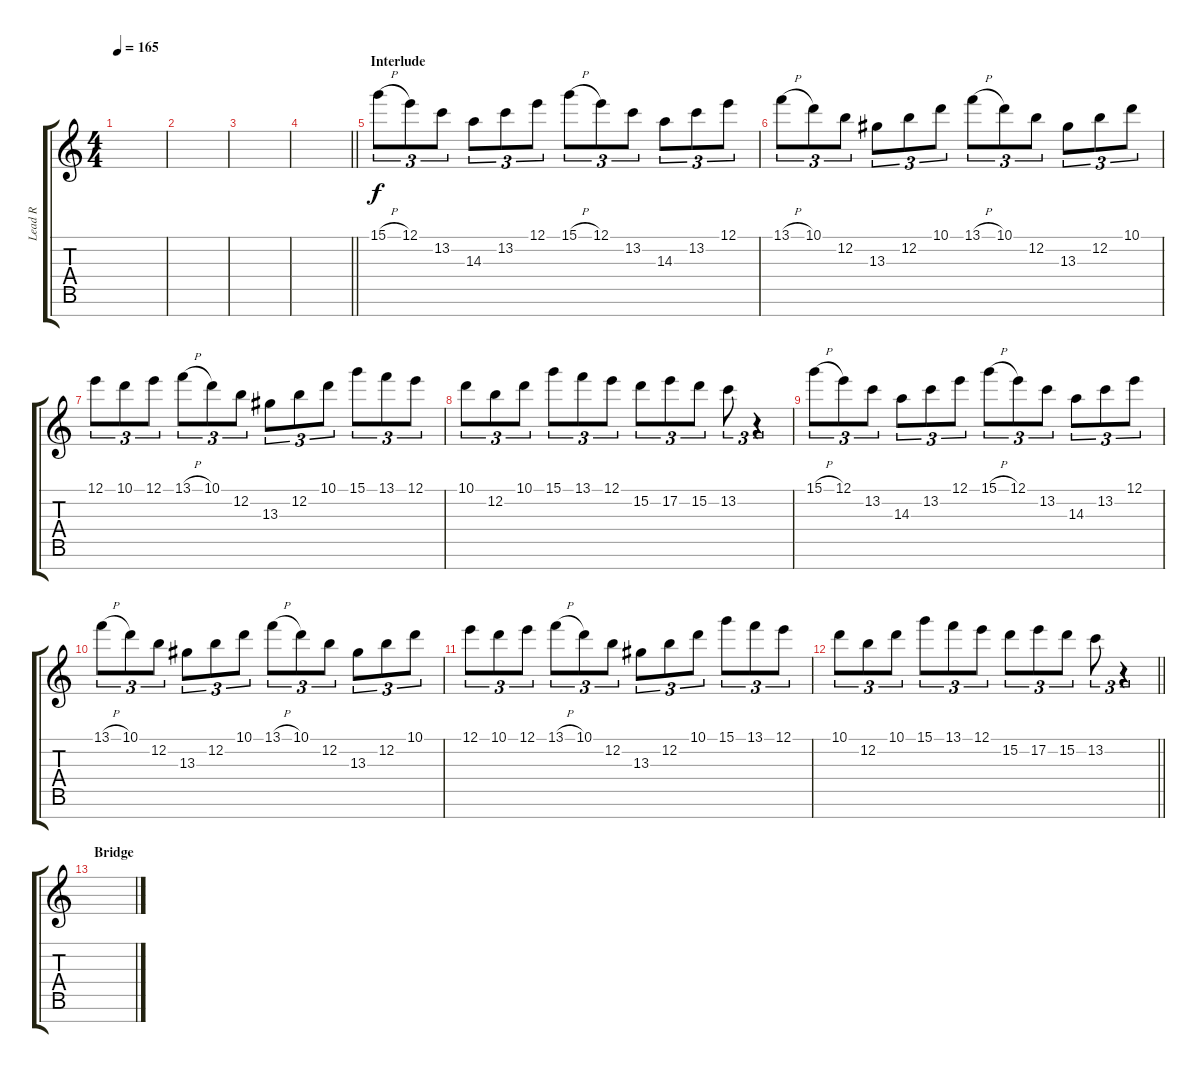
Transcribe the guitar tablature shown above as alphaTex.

\track ("Lead R" "Lead R") {instrument overdrivenguitar}
\staff {score tabs}
\tuning (E4 B3 G3 D3 A2 E2 B1) {hide}
\ts (4 4)
\tempo 165
\clef g2
\ks c
|
|
|
\barLineRight lightlight
|
\section ("" "Interlude")
15.1{h}.8{tu (3 2)} 12.1.8{tu (3 2)} 13.2.8{tu (3 2)} 14.3.8{tu (3 2)} 13.2.8{tu (3 2)} 12.1.8{tu (3 2)} 15.1{h}.8{tu (3 2)} 12.1.8{tu (3 2)} 13.2.8{tu (3 2)} 14.3.8{tu (3 2)} 13.2.8{tu (3 2)} 12.1.8{tu (3 2)} |
13.1{h}.8{tu (3 2)} 10.1.8{tu (3 2)} 12.2.8{tu (3 2)} 13.3.8{tu (3 2)} 12.2.8{tu (3 2)} 10.1.8{tu (3 2)} 13.1{h}.8{tu (3 2)} 10.1.8{tu (3 2)} 12.2.8{tu (3 2)} 13.3.8{tu (3 2)} 12.2.8{tu (3 2)} 10.1.8{tu (3 2)} |
12.1.8{tu (3 2)} 10.1.8{tu (3 2)} 12.1.8{tu (3 2)} 13.1{h}.8{tu (3 2)} 10.1.8{tu (3 2)} 12.2.8{tu (3 2)} 13.3.8{tu (3 2)} 12.2.8{tu (3 2)} 10.1.8{tu (3 2)} 15.1.8{tu (3 2)} 13.1.8{tu (3 2)} 12.1.8{tu (3 2)} |
10.1.8{tu (3 2)} 12.2.8{tu (3 2)} 10.1.8{tu (3 2)} 15.1.8{tu (3 2)} 13.1.8{tu (3 2)} 12.1.8{tu (3 2)} 15.2.8{tu (3 2)} 17.2.8{tu (3 2)} 15.2.8{tu (3 2)} 13.2.8{tu (3 2)} r.4{tu (3 2)} |
15.1{h}.8{tu (3 2)} 12.1.8{tu (3 2)} 13.2.8{tu (3 2)} 14.3.8{tu (3 2)} 13.2.8{tu (3 2)} 12.1.8{tu (3 2)} 15.1{h}.8{tu (3 2)} 12.1.8{tu (3 2)} 13.2.8{tu (3 2)} 14.3.8{tu (3 2)} 13.2.8{tu (3 2)} 12.1.8{tu (3 2)} |
13.1{h}.8{tu (3 2)} 10.1.8{tu (3 2)} 12.2.8{tu (3 2)} 13.3.8{tu (3 2)} 12.2.8{tu (3 2)} 10.1.8{tu (3 2)} 13.1{h}.8{tu (3 2)} 10.1.8{tu (3 2)} 12.2.8{tu (3 2)} 13.3.8{tu (3 2)} 12.2.8{tu (3 2)} 10.1.8{tu (3 2)} |
12.1.8{tu (3 2)} 10.1.8{tu (3 2)} 12.1.8{tu (3 2)} 13.1{h}.8{tu (3 2)} 10.1.8{tu (3 2)} 12.2.8{tu (3 2)} 13.3.8{tu (3 2)} 12.2.8{tu (3 2)} 10.1.8{tu (3 2)} 15.1.8{tu (3 2)} 13.1.8{tu (3 2)} 12.1.8{tu (3 2)} |
\barLineRight lightlight
10.1.8{tu (3 2)} 12.2.8{tu (3 2)} 10.1.8{tu (3 2)} 15.1.8{tu (3 2)} 13.1.8{tu (3 2)} 12.1.8{tu (3 2)} 15.2.8{tu (3 2)} 17.2.8{tu (3 2)} 15.2.8{tu (3 2)} 13.2.8{tu (3 2)} r.4{tu (3 2)} |
\section ("" "Bridge")
